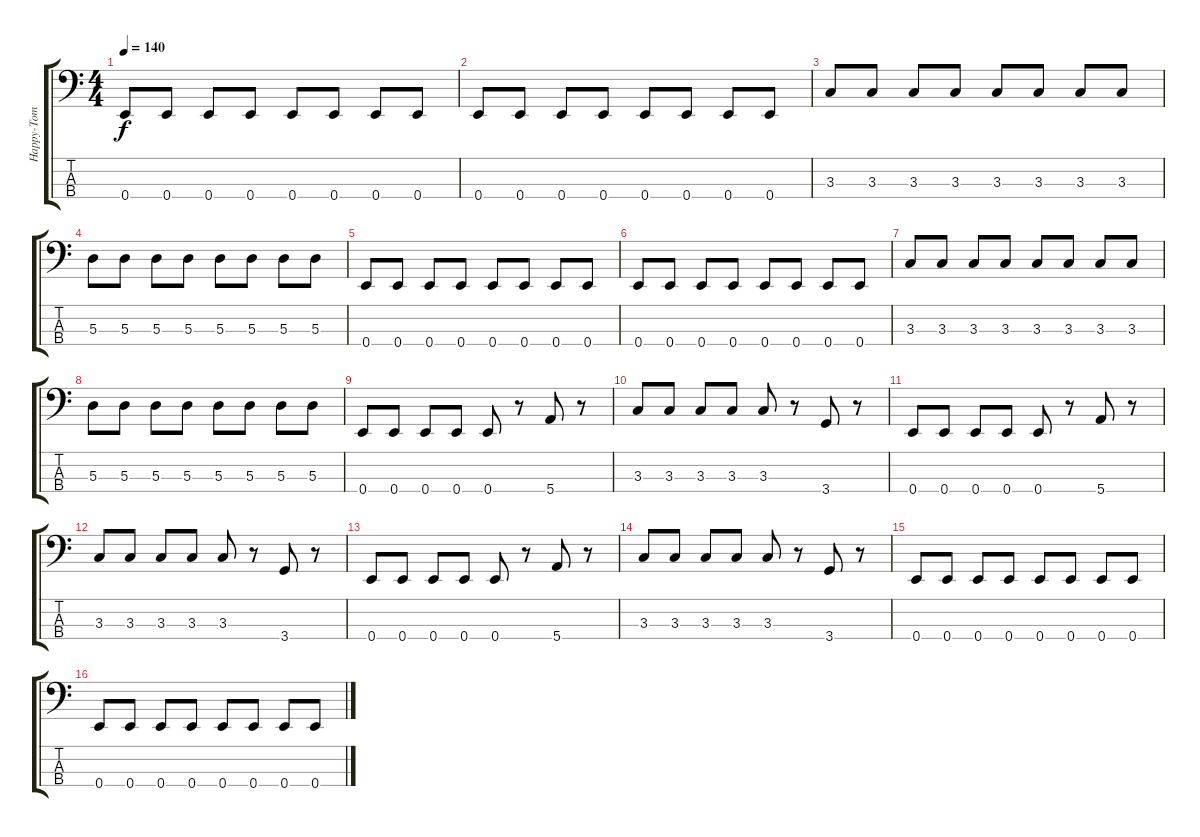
\track ("Happy-Tom" "Happy-Tom") {instrument electricbassfinger}
\staff {score tabs}
\tuning (G2 D2 A1 E1) {hide}
\ts (4 4)
\tempo 140
\clef f4
\ks c
0.4.8{dy f} 0.4.8 0.4.8 0.4.8 0.4.8 0.4.8 0.4.8 0.4.8 |
0.4.8 0.4.8 0.4.8 0.4.8 0.4.8 0.4.8 0.4.8 0.4.8 |
3.3.8 3.3.8 3.3.8 3.3.8 3.3.8 3.3.8 3.3.8 3.3.8 |
5.3.8 5.3.8 5.3.8 5.3.8 5.3.8 5.3.8 5.3.8 5.3.8 |
0.4.8 0.4.8 0.4.8 0.4.8 0.4.8 0.4.8 0.4.8 0.4.8 |
0.4.8 0.4.8 0.4.8 0.4.8 0.4.8 0.4.8 0.4.8 0.4.8 |
3.3.8 3.3.8 3.3.8 3.3.8 3.3.8 3.3.8 3.3.8 3.3.8 |
5.3.8 5.3.8 5.3.8 5.3.8 5.3.8 5.3.8 5.3.8 5.3.8 |
0.4.8 0.4.8 0.4.8 0.4.8 0.4.8 r.8 5.4.8 r.8 |
3.3.8 3.3.8 3.3.8 3.3.8 3.3.8 r.8 3.4.8 r.8 |
0.4.8 0.4.8 0.4.8 0.4.8 0.4.8 r.8 5.4.8 r.8 |
3.3.8 3.3.8 3.3.8 3.3.8 3.3.8 r.8 3.4.8 r.8 |
0.4.8 0.4.8 0.4.8 0.4.8 0.4.8 r.8 5.4.8 r.8 |
3.3.8 3.3.8 3.3.8 3.3.8 3.3.8 r.8 3.4.8 r.8 |
0.4.8 0.4.8 0.4.8 0.4.8 0.4.8 0.4.8 0.4.8 0.4.8 |
0.4.8 0.4.8 0.4.8 0.4.8 0.4.8 0.4.8 0.4.8 0.4.8
